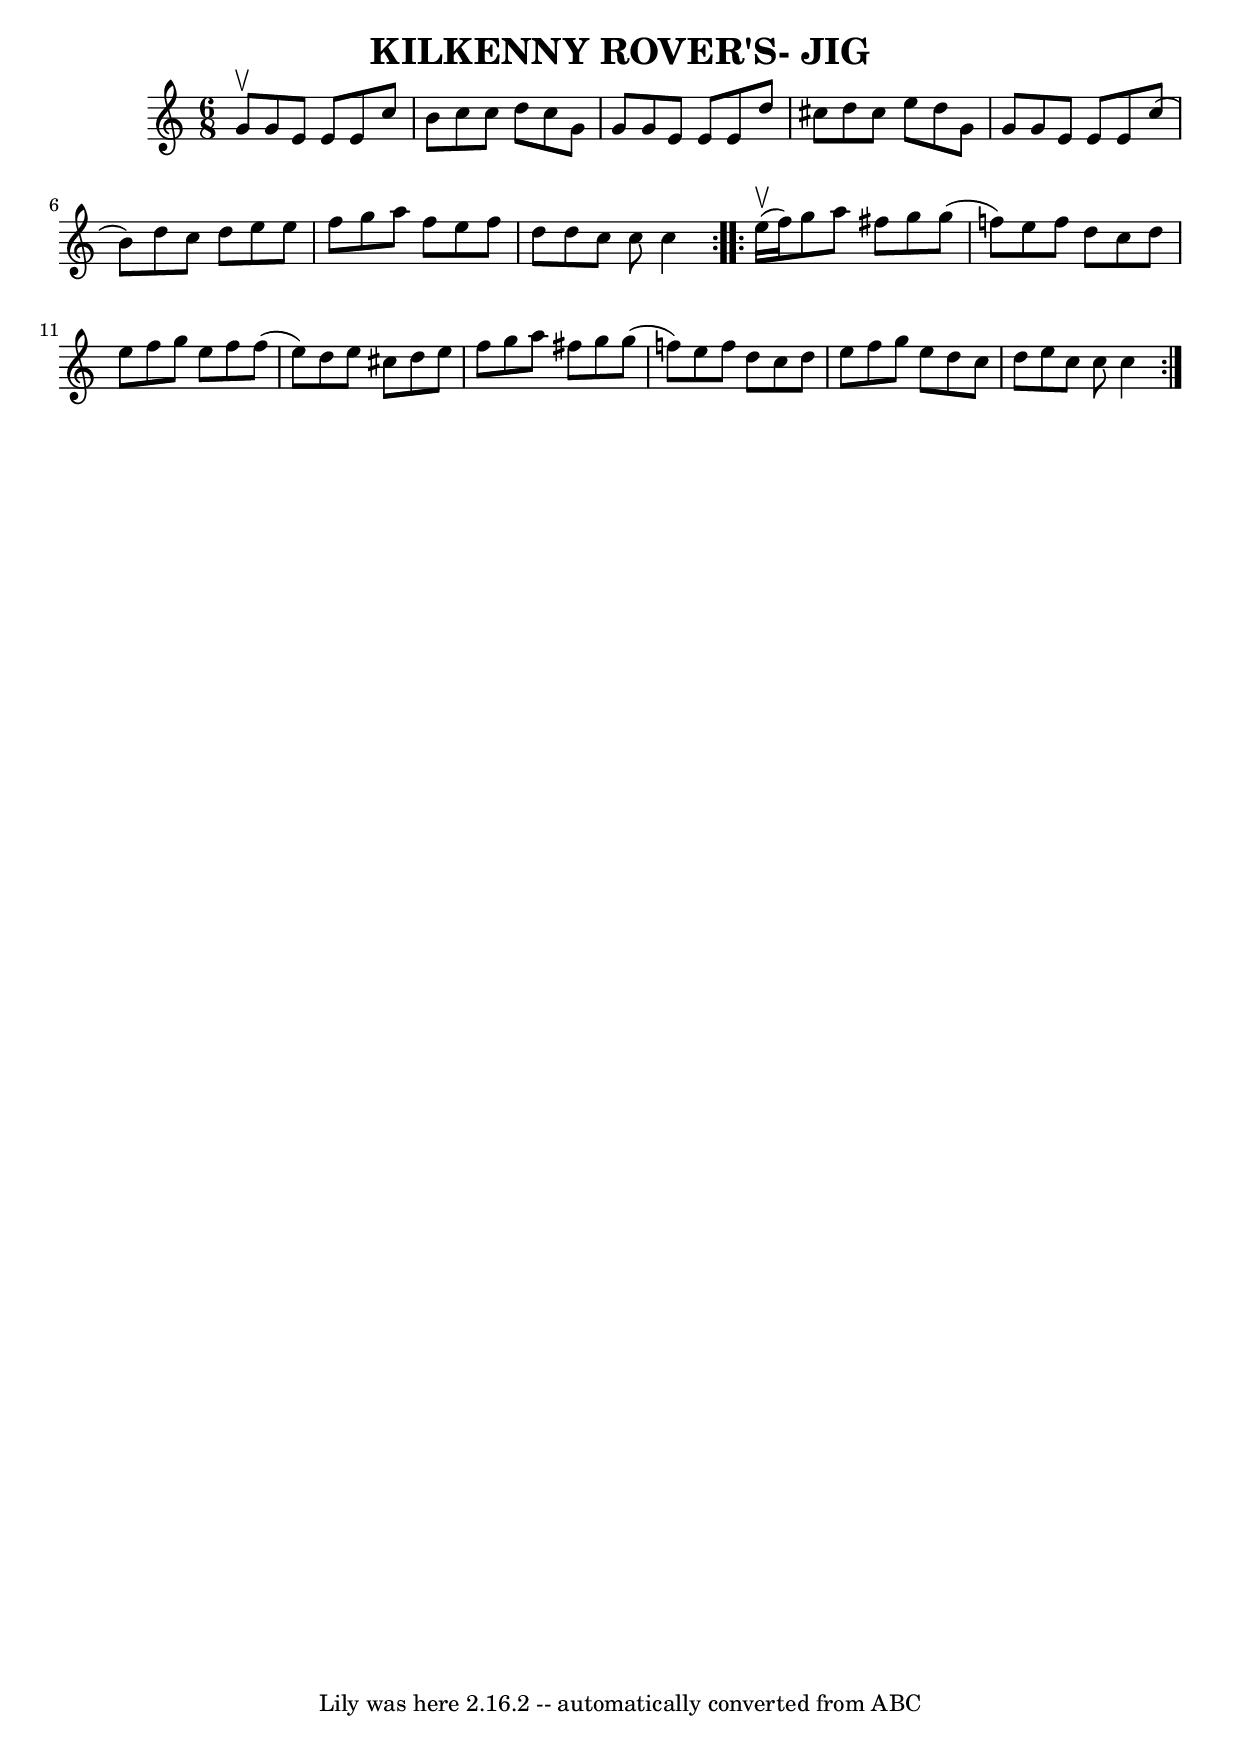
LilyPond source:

\version "2.16.2"
\include "Mammoth.ily"
\header {
  %% book = "Ryan's Mammoth Collection of Fiddle Tunes"
  crossRefNumber = "1"
  footnotes = ""
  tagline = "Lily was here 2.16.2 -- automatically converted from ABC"
  title = "KILKENNY ROVER'S- JIG"

}
voicedefault =  {



  \repeat volta 2 {

    \time 6/8 
    \key c \major
    g'8^\upbow       |
    g'8 e'8 e'8 e'8 
    c''8 b'8    |
    c''8 c''8 d''8 c''8 g'8 g'8    
    |
    g'8 e'8 e'8 e'8 d''8 cis''8    |
    d''8    
    cis''8 e''8 d''8 g'8 g'8        |
    g'8 e'8 e'8 e'8 
    c''8 (b'8)   |
    d''8 c''8 d''8 e''8 e''8 f''8   
    |
    g''8 a''8 f''8 e''8 f''8 d''8    |
    d''8    
    c''8 c''8 c''4    
  }     
  \repeat volta 2 {
    e''16 (^\upbow f''16)  
    |
    g''8 a''8 fis''8 g''8 g''8 (f''!8)   |
    
    e''8 f''8 d''8 c''8 d''8 e''8    |
    f''8 g''8    
    e''8 f''8 f''8 (e''8)   |
    d''8 e''8 cis''8 d''8   
    e''8 f''8        |
    g''8 a''8 fis''8 g''8 g''8 (
    f''!8)   |
    e''8 f''8 d''8 c''8 d''8 e''8    |
    
    f''8 g''8 e''8 d''8 c''8 d''8    |
    e''8 c''8    
    c''8 c''4    
  }   

}

\score{
  <<

    \context Staff="default"
    {
      \voicedefault 
      
    }

  >>
  \layout {
    
  }
  \midi {
  }

}
